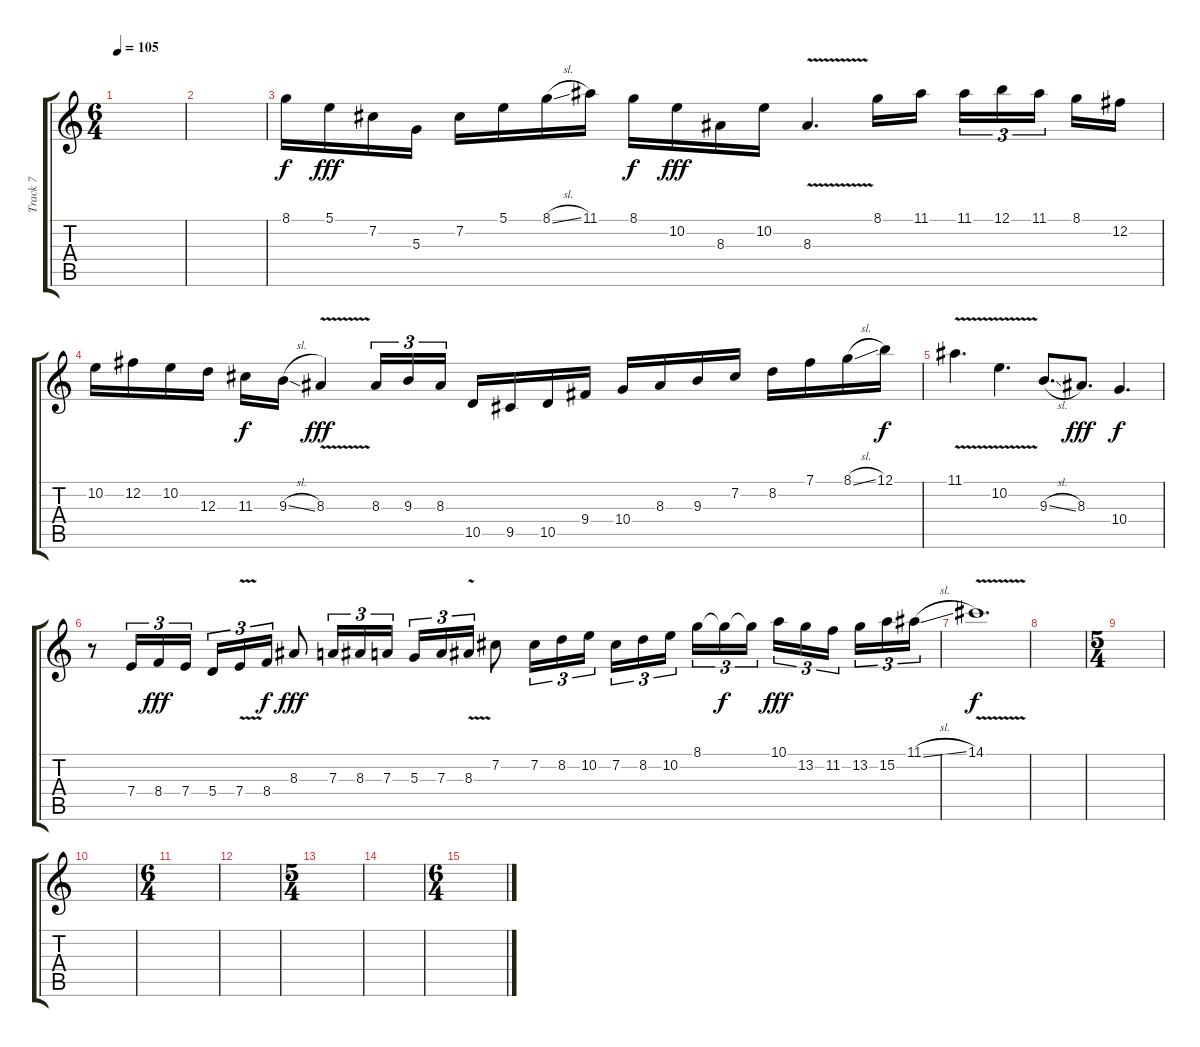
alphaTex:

\track ("Track 7" "Track 7") {instrument distortionguitar}
\staff {score tabs}
\tuning (B3 Gb3 D3 A2 E2 B1) {hide}
\ts (6 4)
\tempo 105
\clef g2
\ks c
|
|
8.1.16 5.1.16{dy fff} 7.2.16 5.3.16 7.2.16 5.1.16 8.1{sl}.16 11.1.16 8.1.16{dy f} 10.2.16{dy fff} 8.3.16 10.2.16 8.3{v}.4{d} 8.1.16 11.1.16{beam splitsecondary} 11.1.16{tu (3 2)} 12.1.16{tu (3 2)} 11.1.16{tu (3 2) beam splitsecondary} 8.1.16 12.2.16 |
10.2.16 12.2.16 10.2.16 12.3.16 11.3.16{dy f} 9.3{sl}.16 8.3{v}.4{dy fff} 8.3.16{tu (3 2)} 9.3.16{tu (3 2)} 8.3.16{tu (3 2)} 10.5.16 9.5.16 10.5.16 9.4.16 10.4.16 8.3.16 9.3.16 7.2.16 8.2.16 7.1.16 8.1{sl}.16 12.1.16{dy f} |
11.1{v}.4{d} 10.2{v}.4{d} 9.3{sl}.8{d} 8.3.8{d dy fff} 10.4.4{d dy f} |
r.8 7.4.16{tu (3 2)} 8.4.16{tu (3 2) dy fff} 7.4.16{tu (3 2) beam splitsecondary} 5.4.16{tu (3 2)} 7.4{v}.16{tu (3 2)} 8.4.16{tu (3 2) dy f} 8.3.8{dy fff} 7.3.16{tu (3 2)} 8.3.16{tu (3 2)} 7.3.16{tu (3 2) beam splitsecondary} 5.3.16{tu (3 2)} 7.3.16{tu (3 2)} 8.3{v}.16{tu (3 2)} 7.2.8 7.2.16{tu (3 2)} 8.2.16{tu (3 2)} 10.2.16{tu (3 2) beam splitsecondary} 7.2.16{tu (3 2)} 8.2.16{tu (3 2)} 10.2.16{tu (3 2) beam splitsecondary} 8.1.16{tu (3 2)} 8.1{t}.16{tu (3 2) dy f} 8.1{t}.16{tu (3 2) beam splitsecondary} 10.1.16{tu (3 2) dy fff} 13.2.16{tu (3 2)} 11.2.16{tu (3 2) beam splitsecondary} 13.2.16{tu (3 2)} 15.2.16{tu (3 2)} 11.1{sl}.16{tu (3 2)} |
14.1{v}.1{d dy f volume 0} |
|
\ts (5 4)
|
|
\ts (6 4)
|
|
\ts (5 4)
|
|
\ts (6 4)
